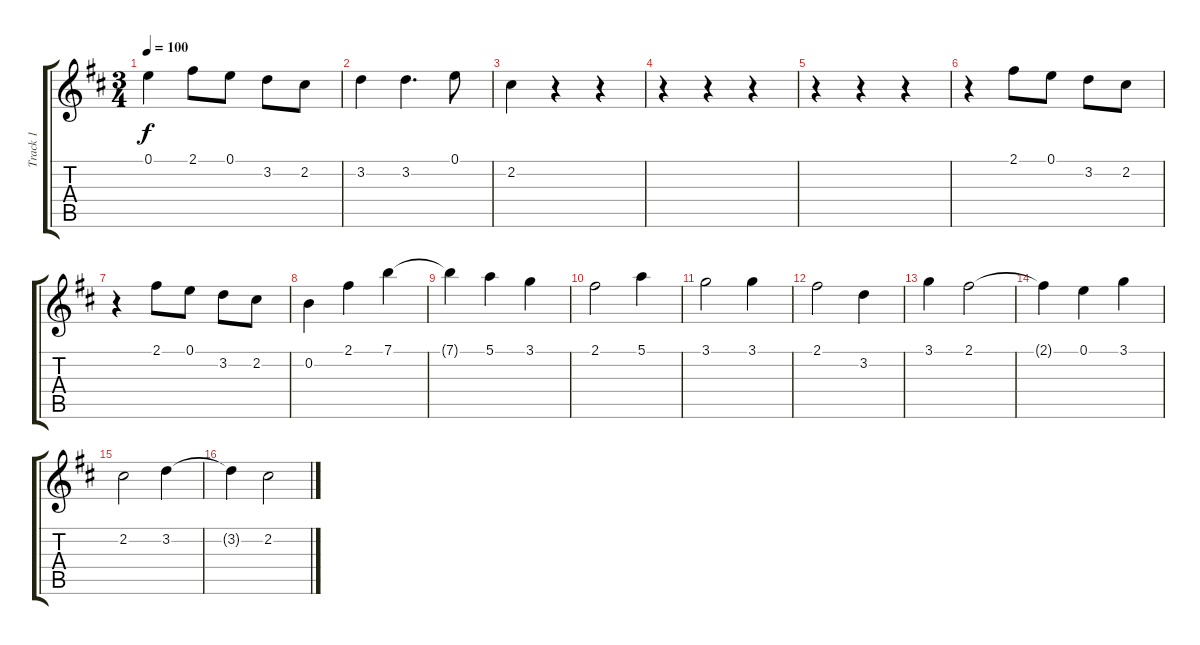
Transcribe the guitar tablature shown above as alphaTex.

\track ("Track 1" "Track 1") {instrument acousticguitarnylon}
\staff {score tabs}
\tuning (E4 B3 G3 D3 A2 E2) {hide}
\ts (3 4)
\tempo 100
\clef g2
\ks bminor
0.1.4{dy f} 2.1.8 0.1.8 3.2.8 2.2.8 |
3.2.4 3.2.4{d} 0.1.8 |
2.2.4 r.4 r.4 |
r.4 r.4 r.4 |
r.4 r.4 r.4 |
r.4 2.1.8 0.1.8 3.2.8 2.2.8 |
r.4 2.1.8 0.1.8 3.2.8 2.2.8 |
0.2.4 2.1.4 7.1.4 |
7.1{t}.4 5.1.4 3.1.4 |
2.1.2 5.1.4 |
3.1.2 3.1.4 |
2.1.2 3.2.4 |
3.1.4 2.1.2 |
2.1{t}.4 0.1.4 3.1.4 |
2.2.2 3.2.4 |
3.2{t}.4 2.2.2
